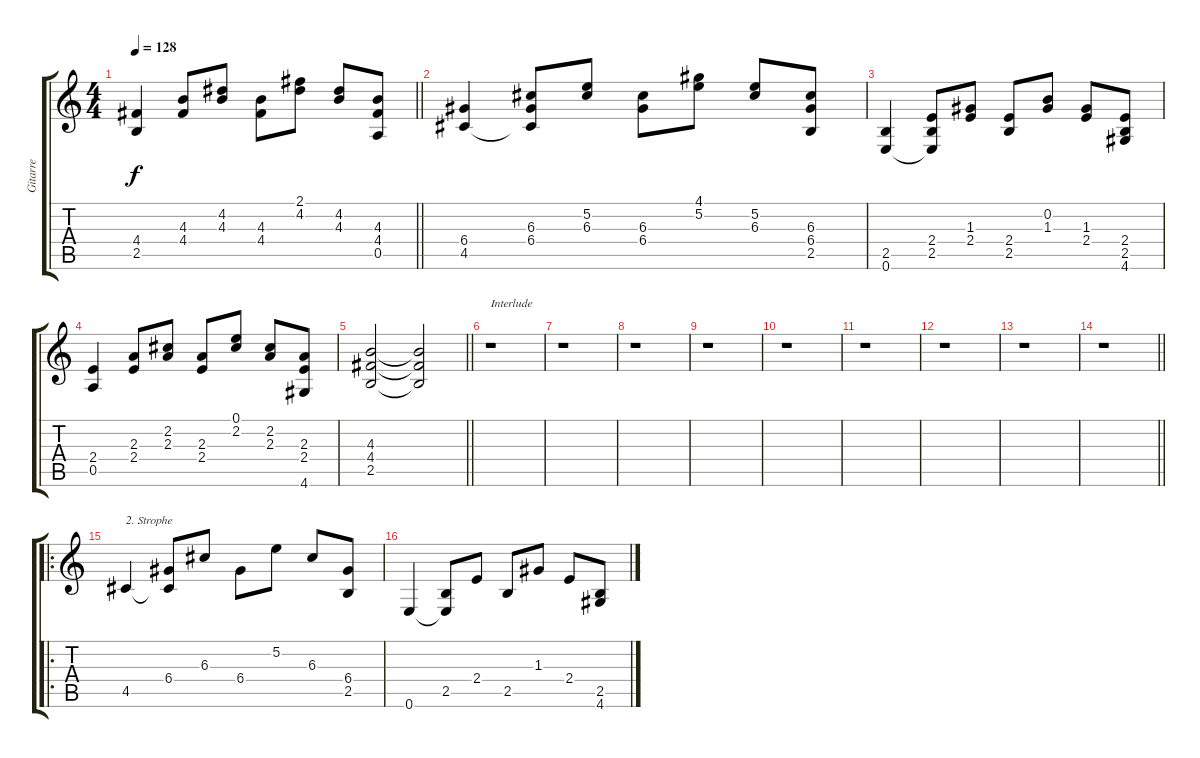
\track ("Gitarre" "Gitarre") {instrument acousticguitarnylon}
\staff {score tabs}
\tuning (E4 B3 G3 D3 A2 E2) {hide}
\ts (4 4)
\tempo 128
\clef g2
\barLineRight lightlight
\ks c
(4.4 2.5).4{dy f} (4.3 4.4).8 (4.2 4.3).8 (4.3 4.4).8 (2.1 4.2).8 (4.2 4.3).8 (4.3 4.4 0.5).8 |
(6.4 4.5).4 (6.3 6.4 4.5{t}).8 (5.2 6.3).8 (6.3 6.4).8 (4.1 5.2).8 (5.2 6.3).8 (6.3 6.4 2.5).8 |
(2.5 0.6).4 (2.4 2.5 0.6{t}).8 (1.3 2.4).8 (2.4 2.5).8 (0.2 1.3).8 (1.3 2.4).8 (2.4 2.5 4.6).8 |
(2.4 0.5).4 (2.3 2.4).8 (2.2 2.3).8 (2.3 2.4).8 (0.1 2.2).8 (2.2 2.3).8 (2.3 2.4 4.6).8 |
\barLineRight lightlight
(4.3 4.4 2.5).2 (4.3{t} 4.4{t} 2.5{t}).2 |
r.1{txt "Interlude"} |
r.1 |
r.1 |
r.1 |
r.1 |
r.1 |
r.1 |
r.1 |
\barLineRight lightlight
r.1 |
\ro
4.5.4{txt "2. Strophe"} (6.4 4.5{t}).8 6.3.8 6.4.8 5.2.8 6.3.8 (6.4 2.5).8 |
0.6.4 (2.5 0.6{t}).8 2.4.8 2.5.8 1.3.8 2.4.8 (2.5 4.6).8
